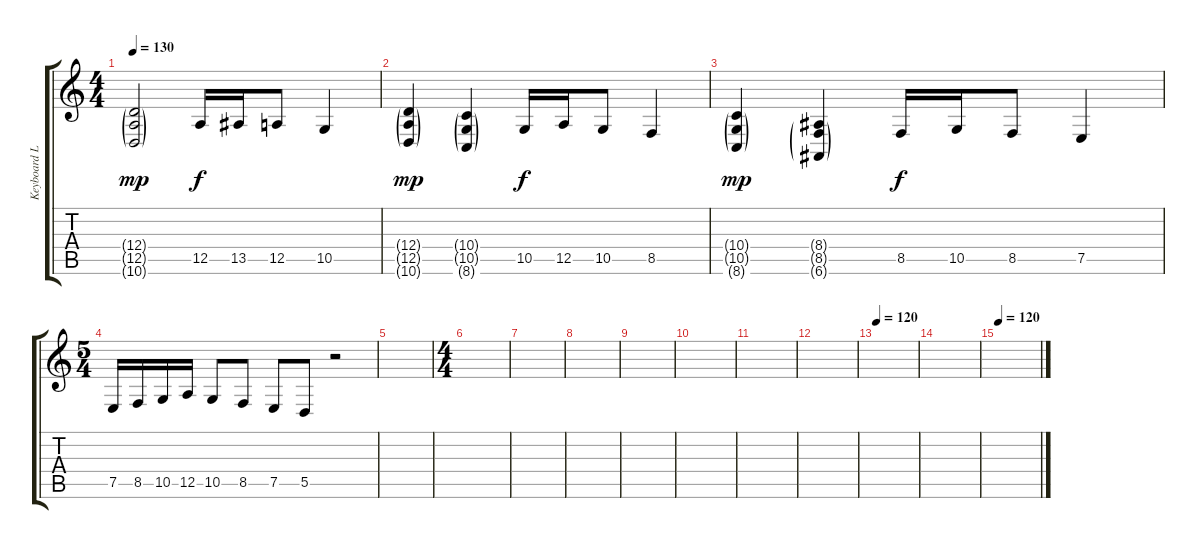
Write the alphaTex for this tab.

\track ("Keyboard Lead" "Keyboard L") {instrument flute}
\staff {score tabs}
\tuning (E4 B3 G3 D3 A2 E2) {hide}
\ts (4 4)
\tempo 130
\clef g2
\ks c
(12.4{g} 12.5{g} 10.6{g}).2{dy mp instrument orchestralharp} 12.5.16{dy f} 13.5.16 12.5.8 10.5.4 |
(12.4{g} 12.5{g} 10.6{g}).4{dy mp} (10.4{g} 10.5{g} 8.6{g}).4 10.5.16{dy f} 12.5.16 10.5.8 8.5.4 |
(10.4{g} 10.5{g} 8.6{g}).4{dy mp} (8.4{g} 8.5{g} 6.6{g}).4 8.5.16{dy f} 10.5.16 8.5.8 7.5.4 |
\ts (5 4)
7.5.16{instrument orchestralharp} 8.5.16 10.5.16 12.5.16 10.5.8 8.5.8 7.5.8 5.5.8 r.2 |
|
\ts (4 4)
|
|
|
|
|
|
|
\tempo 120
|
|
\tempo 120
